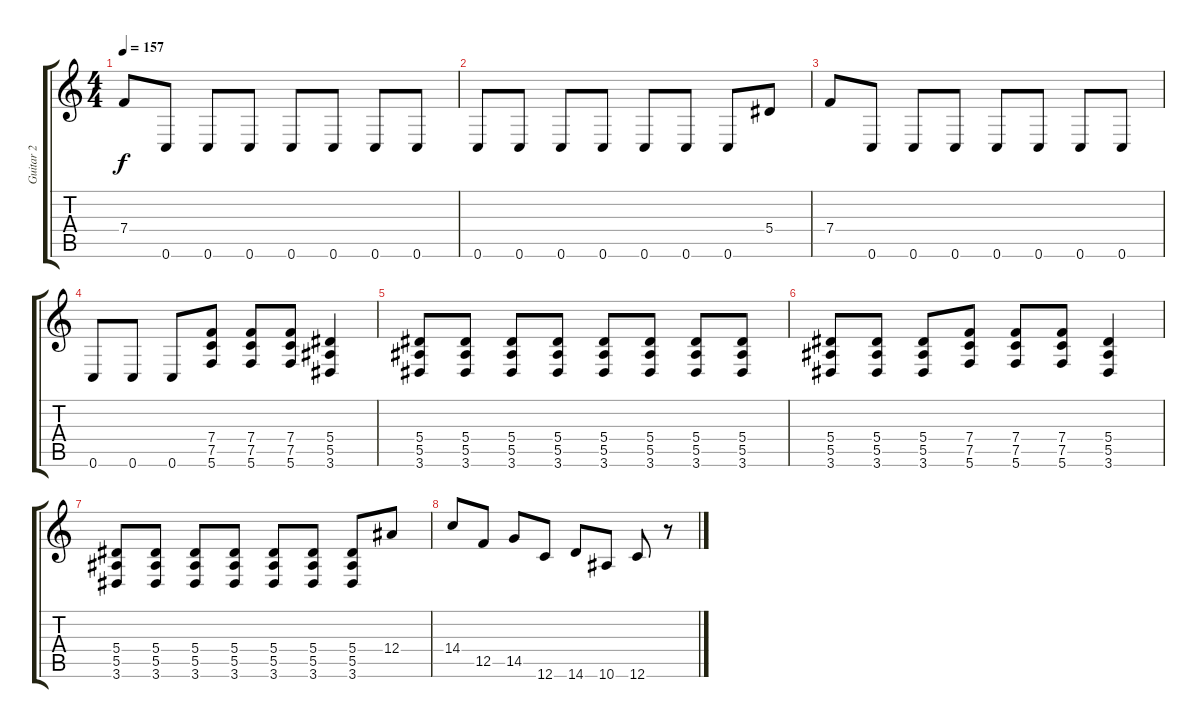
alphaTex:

\track ("Guitar 2" "Guitar 2") {instrument distortionguitar}
\staff {score tabs}
\tuning (C4 G3 Eb3 Bb2 F2 C2) {hide}
\ts (4 4)
\tempo 157
\clef g2
\ks c
7.4.8{dy f} 0.6.8 0.6.8 0.6.8 0.6.8 0.6.8 0.6.8 0.6.8 |
0.6.8 0.6.8 0.6.8 0.6.8 0.6.8 0.6.8 0.6.8 5.4.8 |
7.4.8 0.6.8 0.6.8 0.6.8 0.6.8 0.6.8 0.6.8 0.6.8 |
0.6.8 0.6.8 0.6.8 (7.4 7.5 5.6).8 (7.4 7.5 5.6).8 (7.4 7.5 5.6).8 (5.4 5.5 3.6).4 |
(5.4 5.5 3.6).8 (5.4 5.5 3.6).8 (5.4 5.5 3.6).8 (5.4 5.5 3.6).8 (5.4 5.5 3.6).8 (5.4 5.5 3.6).8 (5.4 5.5 3.6).8 (5.4 5.5 3.6).8 |
(5.4 5.5 3.6).8 (5.4 5.5 3.6).8 (5.4 5.5 3.6).8 (7.4 7.5 5.6).8 (7.4 7.5 5.6).8 (7.4 7.5 5.6).8 (5.4 5.5 3.6).4 |
(5.4 5.5 3.6).8 (5.4 5.5 3.6).8 (5.4 5.5 3.6).8 (5.4 5.5 3.6).8 (5.4 5.5 3.6).8 (5.4 5.5 3.6).8 (5.4 5.5 3.6).8 12.4.8 |
14.4.8 12.5.8 14.5.8 12.6.8 14.6.8 10.6.8 12.6.8 r.8
